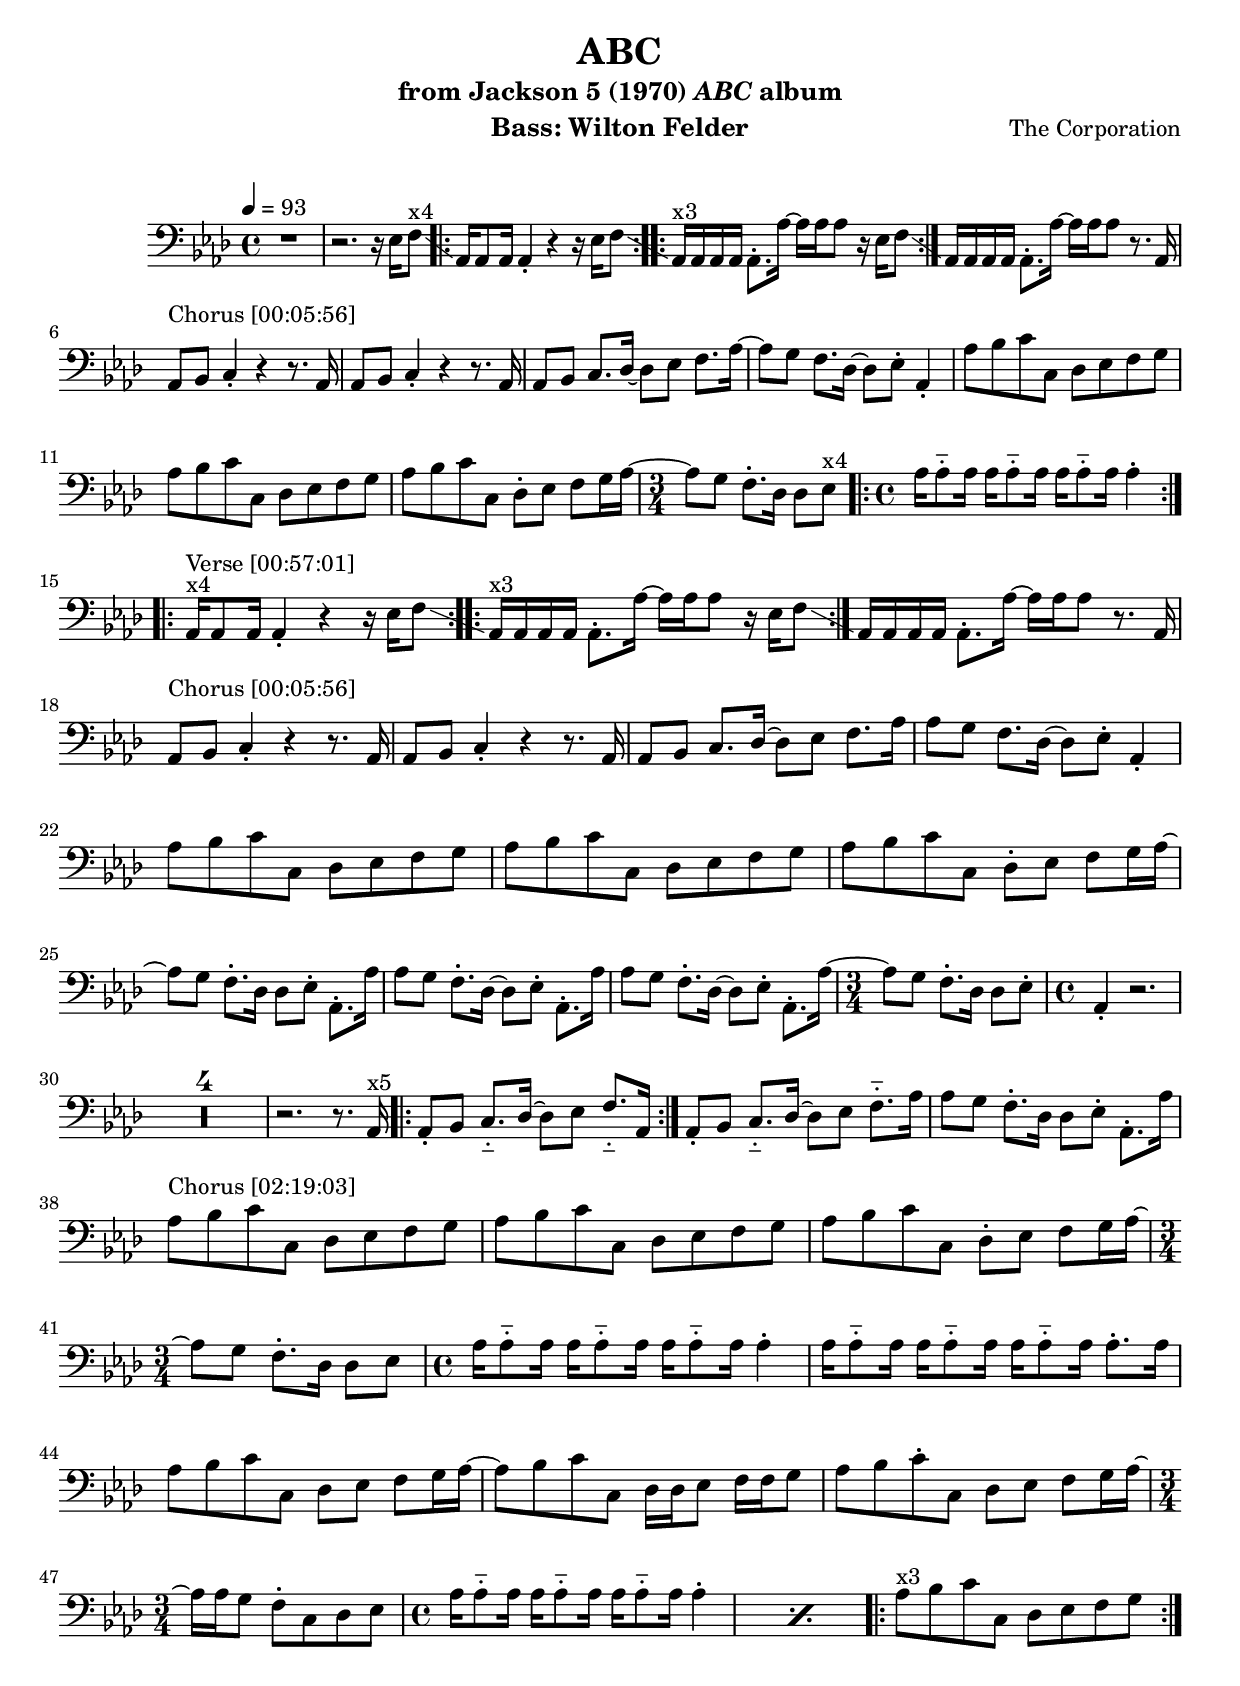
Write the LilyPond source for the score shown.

\version "2.20.0"
\language "english"

\include "../../layout.ly"

\paper {
  #(set-default-paper-size "letter")
}

#(set-global-staff-size 20)

\header {
  title      = "ABC" 
  subtitle   = \markup { "from Jackson 5 (1970)" \italic "ABC" "album"} 
  composer   = "The Corporation"
  instrument = "Bass: Wilton Felder"
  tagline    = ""
}

\markup \vspace #1

\version "2.20.0"
\language "english"

% Verse
Ab_a = \relative{af,16 af8 af16 af4\staccato r r16 ef'16 f8 \glissando}
Ab_b = \relative{af,16 af af af af8.\staccato af'16~ af af af8 r16 ef f8 \glissando}
Ab_c = \relative{af,16 af af af af8.\staccato af'16~ af af af8 r8. af,16}

% Verse
Abc = \relative{af,8 bf c4\staccato r4 r8. af16} 

Ab_h = \relative{\repeat unfold 3{af16 af8-_ af16} af4-.}




glissandoSkipOn = {
  \override NoteColumn.glissando-skip = ##t
  \hide NoteHead
  \override NoteHead.no-ledgers = ##t
}

\score {
  \relative {

    \override Glissando.breakable = ##t
    \override Glissando.after-line-breaking = ##t

    \clef bass
    \key af \major
    \tempo 4 = 93

    % ^\markup \raise #2 {Introduction [00:00:00]}
    r1 r2. r16 ef16 f8 \glissando

    % ^\markup \raise #1 {Verse [00:05:56]}
    ^\markup {"x4"}
    \repeat volta 4 {\Ab_a}

    ^\markup {"x3"}
    \repeat volta 3 {\Ab_b} \Ab_c
    \break

    ^\markup \raise #2 {Chorus [00:05:56]}
    \repeat unfold 2 {\Abc}
    af,8 bf c8. df16~ df8 ef f8. af16~
    af8 g f8. df16~ df8 ef\staccato af,4\staccato

    af'8 bf c c, df ef f g 
    af8 bf c c, df ef f g 
    af8 bf c c, df\staccato ef f g16 af~ 
    \time 3/4 af8 g f8.\staccato df16 df8 ef
    ^\markup {"x4"}
    \time 4/4 \repeat volta 4 {\Ab_h}

    ^\markup {"x4"}
    ^\markup \raise #2 {Verse [00:57:01]}
    \repeat volta 4 {\Ab_a}
    ^\markup {"x3"}
    \repeat volta 3 {\Ab_b} \Ab_c
    \break

    ^\markup \raise #2 {Chorus [00:05:56]}
    \repeat unfold 2 {\Abc}
    af,8 bf c8. df16~ df8 ef f8. af16
    af8 g f8. df16~ df8 ef\staccato af,4\staccato

    af'8 bf c c, df ef f g 
    af8 bf c c, df ef f g 
    af8 bf c c, df\staccato ef f g16 af~ \break

    af8 g f8.\staccato df16 df8 ef\staccato af,8.\staccato af'16
    af8 g f8.\staccato df16~ df8 ef\staccato af,8.\staccato af'16
    af8 g f8.\staccato df16~ df8 ef\staccato af,8.\staccato af'16~
    \time 3/4 af8 g f8.\staccato df16 df8 ef\staccato
    \time 4/4 af,4\staccato r2.
    \break


    \compressFullBarRests R1*4
    r2. r8. af16
    ^\markup {"x5"}
    \repeat volta 5 {af8\staccato bf c8.-_ df16~ df8 ef f8.-_ af,16}
    af8\staccato bf c8.-_ df16~ df8 ef f8.-_ af16
    af8 g f8.\staccato df16 df8 ef\staccato af,8.\staccato af'16
    \break

    ^\markup \raise #2 {Chorus [02:19:03]}
    af8 bf c c, df ef f g 
    af8 bf c c, df ef f g 
    af8 bf c c, df\staccato ef f g16 af~ 
    \time 3/4 af8 g f8.\staccato df16 df8 ef
    \time 4/4 \Ab_h
    \repeat unfold 3{af16 af8-_ af16} af8.-. af16
    \break

    af8 bf c c, df ef f g16 af16~
    af8 bf c c, df16 df ef8 f16 f g8
    af8 bf c\staccato c, df ef f g16 af~ 
    \time 3/4 af16 af16 g8 f8\staccato c8 df ef
    \time 4/4 \repeat percent 2 {\Ab_h}

    % r8 bf' c c, df ef f g 
    % af8 bf c c, df ef f g 
    ^\markup {"x3"}
    \repeat volta 3 {af8 bf c c, df ef f g }
  }
  \layout{}
  \midi{}
}


% \layout {
%    \context {
%      \Score
%      \consists #(line-breaks '(4))
%   }
% }
